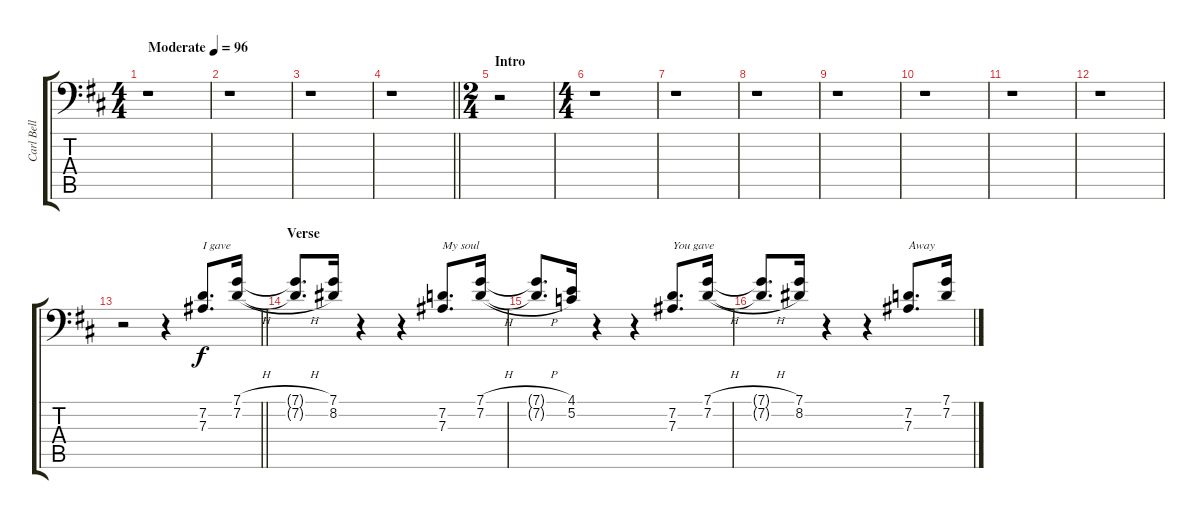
\track ("Carl Bell (Backing Vocals)" "Carl Bell ") {instrument harmonica}
\staff {score tabs}
\tuning (C4 G3 Eb3 Bb2 F2 Bb1) {hide}
\ts (4 4)
\tempo (96 "Moderate")
\clef f4
\ks d
r.1{dy f instrument harmonica} |
r.1 |
r.1 |
\barLineRight lightlight
r.1 |
\ts (2 4)
\section ("" "Intro")
r.2 |
\ts (4 4)
r.1 |
r.1 |
r.1 |
r.1 |
r.1 |
r.1 |
r.1 |
\barLineRight lightlight
r.2 r.4 (7.2 7.3).8{d txt "I gave" instrument cello beam Up} (7.1{h} 7.2{h}).16{beam Up} |
\section ("" "Verse")
(7.1{h t} 7.2{h t}).8{d beam Up} (7.1 8.2).16{beam Up} r.4 r.4 (7.2 7.3).8{d txt "My soul" beam Up} (7.1{h} 7.2{h}).16{beam Up} |
(7.1{h t} 7.2{h t}).8{d beam Up} (4.1 5.2).16{beam Up} r.4 r.4 (7.2 7.3).8{d txt "You gave" beam Up} (7.1{h} 7.2{h}).16{beam Up} |
(7.1{h t} 7.2{h t}).8{d beam Up} (7.1 8.2).16{beam Up} r.4 r.4 (7.2 7.3).8{d txt "Away" beam Up} (7.1{h} 7.2{h}).16{beam Up}
